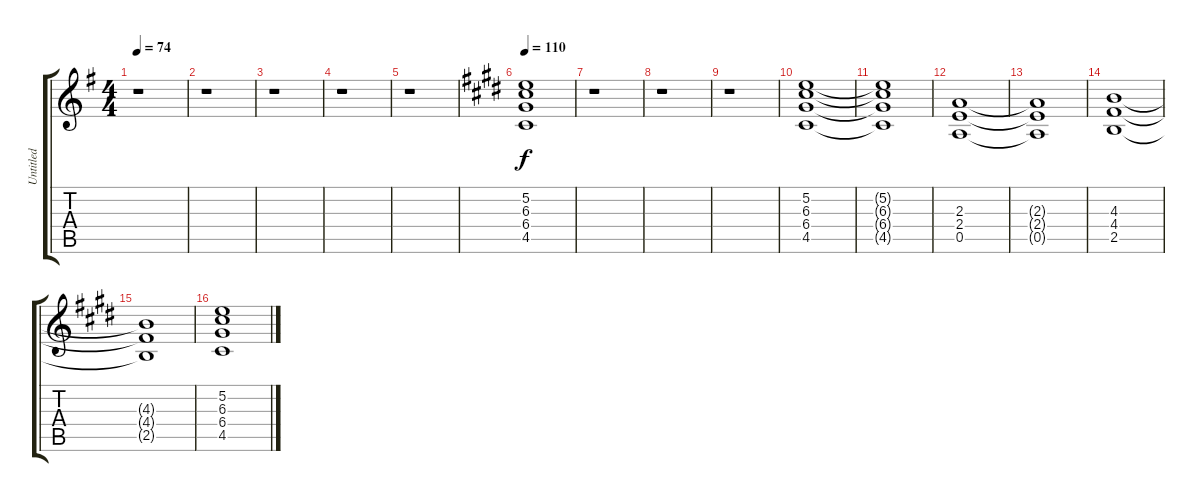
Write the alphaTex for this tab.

\track ("Untitled" "Untitled") {instrument acousticguitarnylon}
\staff {score tabs}
\tuning (E4 B3 G3 D3 A2 E2) {hide}
\ts (4 4)
\tempo 74
\clef g2
\ks g
r.1{dy f} |
r.1 |
r.1 |
r.1 |
r.1 |
\tempo 110
\ks e
(5.2 6.3 6.4 4.5).1 |
\ks c#minor
r.1 |
r.1 |
r.1 |
(5.2 6.3 6.4 4.5).1 |
(5.2{t} 6.3{t} 6.4{t} 4.5{t}).1 |
(2.3 2.4 0.5).1 |
(2.3{t} 2.4{t} 0.5{t}).1 |
(4.3 4.4 2.5).1 |
(4.3{t} 4.4{t} 2.5{t}).1 |
(5.2 6.3 6.4 4.5).1
